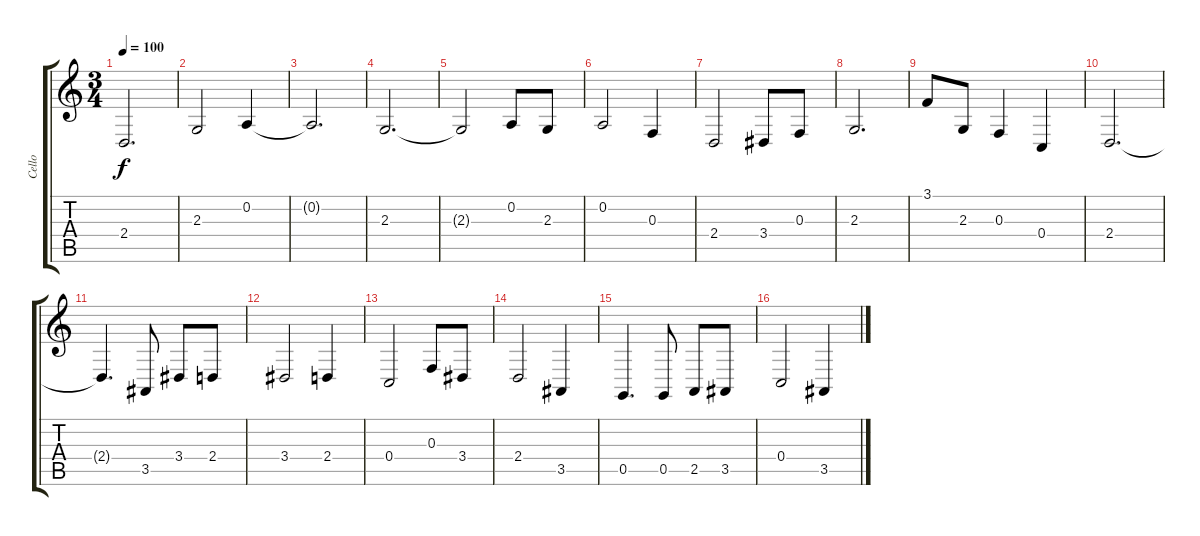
\track ("Cello" "Cello") {instrument cello}
\staff {score tabs}
\tuning (D4 A3 F3 C3 G2 D2) {hide}
\ts (3 4)
\tempo 100
\clef g2
\ks c
2.4.2{d dy f instrument cello} |
2.3.2 0.2.4 |
0.2{t}.2{d} |
2.3.2{d} |
2.3{t}.2 0.2.8 2.3.8 |
0.2.2 0.3.4 |
2.4.2 3.4.8 0.3.8 |
2.3.2{d} |
3.1.8 2.3.8 0.3.4 0.4.4 |
2.4.2{d} |
2.4{t}.4{d} 3.5.8 3.4.8 2.4.8 |
3.4.2 2.4.4 |
0.4.2 0.3.8 3.4.8 |
2.4.2 3.5.4 |
0.5.4{d} 0.5.8 2.5.8 3.5.8 |
0.4.2 3.5.4
